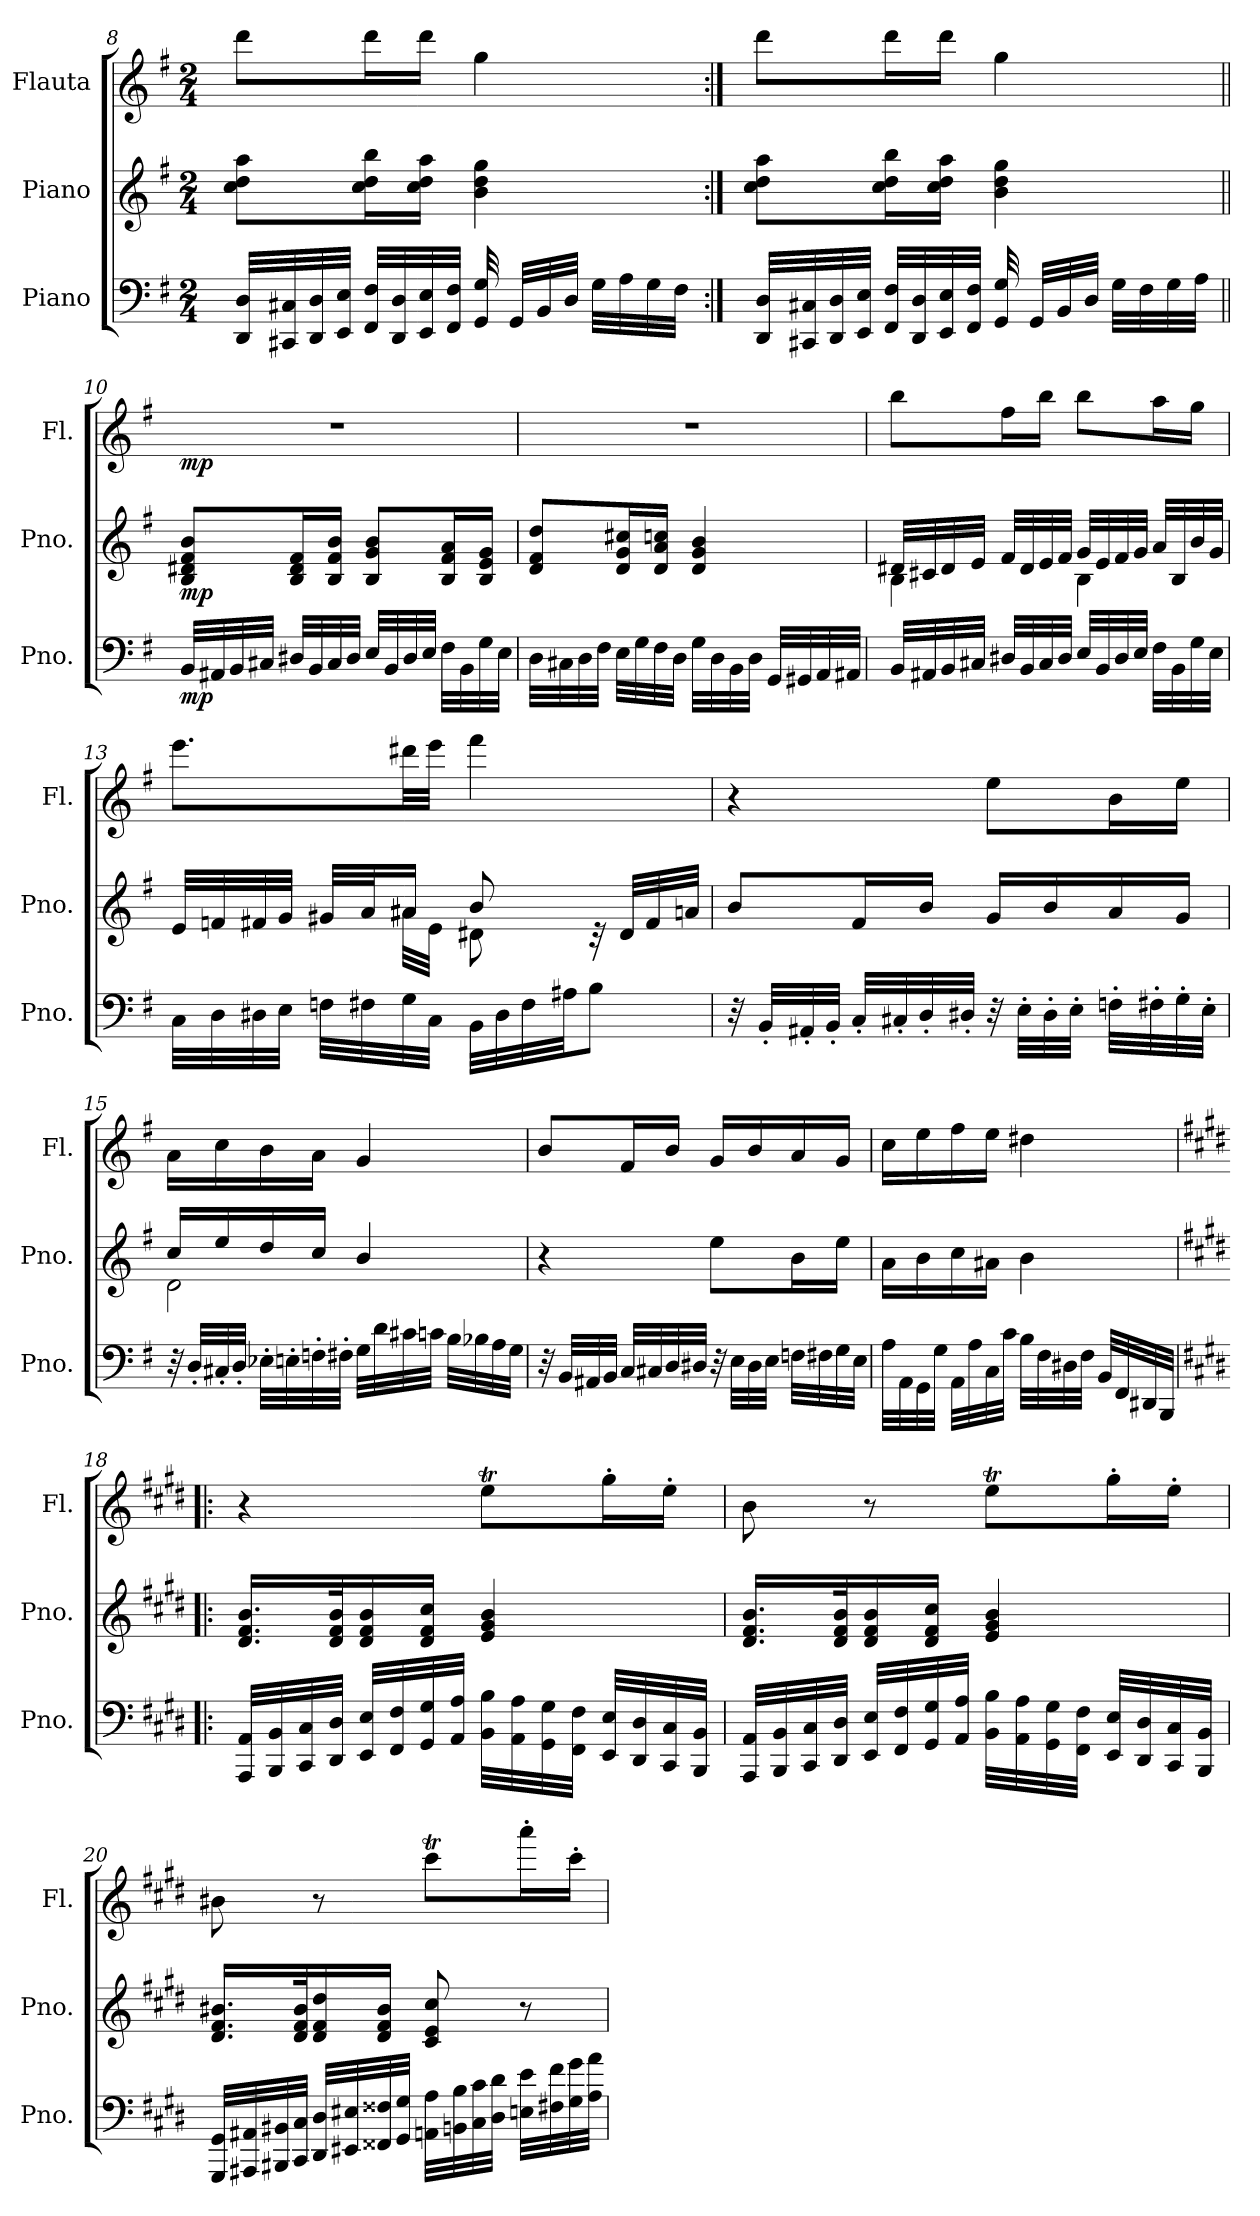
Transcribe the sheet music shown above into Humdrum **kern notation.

**kern	**dynam	**kern	**dynam	**kern	**dynam
*part3	*part3	*part2	*part2	*part1	*part1
*staff3	*staff3	*staff2	*staff2	*staff1	*staff1
*I"Piano	*	*I"Piano	*	*I"Flauta	*
*I'Pno.	*	*I'Pno.	*	*I'Fl.	*
*clefF4	*	*clefG2	*	*clefG2	*
*k[f#]	*	*k[f#]	*	*k[f#]	*
*M2/4	*	*M2/4	*	*M2/4	*
=8	=8	=8	=8	=8	=8
32DD/ 32D/LLL	.	8cc\ 8dd\ 8aa\L	.	8ddd\L	.
32CC#X/ 32C#X/	.	.	.	.	.
32DD/ 32D/	.	.	.	.	.
32EE/ 32E/JJJ	.	.	.	.	.
32FF#/ 32F#/LLL	.	16cc\ 16dd\ 16bb\L	.	16ddd\L	.
32DD/ 32D/	.	.	.	.	.
32EE/ 32E/	.	16cc\ 16dd\ 16aa\JJ	.	16ddd\JJ	.
32FF#/ 32F#/JJJ	.	.	.	.	.
32GG/ 32G/	.	4b\ 4dd\ 4gg\	.	4gg\	.
32GG/LLL	.	.	.	.	.
32BB/	.	.	.	.	.
32D/JJJ	.	.	.	.	.
32G\LLL	.	.	.	.	.
32A\	.	.	.	.	.
32G\	.	.	.	.	.
32F#\JJJ	.	.	.	.	.
!!LO:LB:g=z
=9:|!	=9:|!	=9:|!	=9:|!	=9:|!	=9:|!
32DD/ 32D/LLL	.	8cc\ 8dd\ 8aa\L	.	8ddd\L	.
32CC#X/ 32C#X/	.	.	.	.	.
32DD/ 32D/	.	.	.	.	.
32EE/ 32E/JJJ	.	.	.	.	.
32FF#/ 32F#/LLL	.	16cc\ 16dd\ 16bb\L	.	16ddd\L	.
32DD/ 32D/	.	.	.	.	.
32EE/ 32E/	.	16cc\ 16dd\ 16aa\JJ	.	16ddd\JJ	.
32FF#/ 32F#/JJJ	.	.	.	.	.
32GG/ 32G/	.	4b\ 4dd\ 4gg\	.	4gg\	.
32GG/LLL	.	.	.	.	.
32BB/	.	.	.	.	.
32D/JJJ	.	.	.	.	.
32G\LLL	.	.	.	.	.
32F#\	.	.	.	.	.
32G\	.	.	.	.	.
32A\JJJ	.	.	.	.	.
=10||	=10||	=10||	=10||	=10||	=10||
!	!LO:DY:b	!	!LO:DY:b	!	!LO:DY:b
32BB/LLL	mp	8B/ 8d#X/ 8f#/ 8b/L	mp	2r	mp
32AA#X/	.	.	.	.	.
32BB/	.	.	.	.	.
32C#X/JJJ	.	.	.	.	.
32D#X/LLL	.	16B/ 16d#/ 16f#/L	.	.	.
32BB/	.	.	.	.	.
32C#/	.	16B/ 16f#/ 16b/JJ	.	.	.
32D#/JJJ	.	.	.	.	.
32E/LLL	.	8B/ 8g/ 8b/L	.	.	.
32BB/	.	.	.	.	.
32D#/	.	.	.	.	.
32E/JJJ	.	.	.	.	.
32F#\LLL	.	16B/ 16f#/ 16a/L	.	.	.
32BB\	.	.	.	.	.
32G\	.	16B/ 16e/ 16g/JJ	.	.	.
32E\JJJ	.	.	.	.	.
!!LO:LB:g=z
=11	=11	=11	=11	=11	=11
32D\LLL	.	8d/ 8f#/ 8dd/L	.	2r	.
32C#X\	.	.	.	.	.
32D\	.	.	.	.	.
32F#\JJJ	.	.	.	.	.
32E\LLL	.	16d/ 16g/ 16cc#X/L	.	.	.
32G\	.	.	.	.	.
32F#\	.	16d/ 16a/ 16ccn/JJ	.	.	.
32D\JJJ	.	.	.	.	.
32G\LLL	.	4d/ 4g/ 4b/	.	.	.
32D\	.	.	.	.	.
32BB\	.	.	.	.	.
32D\JJJ	.	.	.	.	.
32GG/LLL	.	.	.	.	.
32GG#X/	.	.	.	.	.
32AA/	.	.	.	.	.
32AA#X/JJJ	.	.	.	.	.
=12	=12	=12	=12	=12	=12
*	*	*^	*	*	*
32BB/LLL	.	32d#X/LLL	4B\	.	8bb\L	.
32AA#X/	.	32c#X/	.	.	.	.
32BB/	.	32d#/	.	.	.	.
32C#X/JJJ	.	32e/JJJ	.	.	.	.
32D#X/LLL	.	32f#/LLL	.	.	16ff#\L	.
32BB/	.	32d#/	.	.	.	.
32C#/	.	32e/	.	.	16bb\JJ	.
32D#/JJJ	.	32f#/JJJ	.	.	.	.
32E/LLL	.	32g/LLL	4B\	.	8bb\L	.
32BB/	.	32e/	.	.	.	.
32D#/	.	32f#/	.	.	.	.
32E/JJJ	.	32g/JJJ	.	.	.	.
32F#\LLL	.	32a/LLL	.	.	16aa\L	.
32BB\	.	32B/	.	.	.	.
32G\	.	32b/	.	.	16gg\JJ	.
32E\JJJ	.	32g/JJJ	.	.	.	.
!!LO:PB:g=z
=13	=13	=13	=13	=13	=13	=13
32C\LLL	.	32e/LLL	8.ryy	.	8.eee\L	.
32D\	.	32fn/	.	.	.	.
32D#X\	.	32f#X/	.	.	.	.
32E\JJJ	.	32g/JJJ	.	.	.	.
32Fn\LLL	.	32g#X/LLL	.	.	.	.
32F#X\	.	32a/J	.	.	.	.
32G\	.	16a#X/JJ	32a#\LLL	.	32ddd#X\LL	.
32C\JJJ	.	.	32e\JJJ	.	32eee\JJJ	.
32BB\LLL	.	8b/	8d#X\	.	4fff#\	.
32D#\	.	.	.	.	.	.
32F#\	.	.	.	.	.	.
32A#X\JJ	.	.	.	.	.	.
8B\J	.	32rc	8ryy	.	.	.
.	.	32d#/LLL	.	.	.	.
.	.	32f#/	.	.	.	.
.	.	32an/JJJ	.	.	.	.
*	*	*v	*v	*	*	*
=14	=14	=14	=14	=14	=14
32r	.	8b/L	.	4r	.
32BB'/LLL	.	.	.	.	.
32AA#X'/	.	.	.	.	.
32BB'/JJJ	.	.	.	.	.
32C'/LLL	.	16f#/L	.	.	.
32C#X'/	.	.	.	.	.
32D'/	.	16b/JJ	.	.	.
32D#X'/JJJ	.	.	.	.	.
32r	.	16g/LL	.	8ee\L	.
32E'\LLL	.	.	.	.	.
32D#'\	.	16b/	.	.	.
32E'\JJJ	.	.	.	.	.
32Fn'\LLL	.	16a/	.	16b\L	.
32F#X'\	.	.	.	.	.
32G'\	.	16g/JJ	.	16ee\JJ	.
32E'\JJJ	.	.	.	.	.
!!LO:LB:g=z
=15	=15	=15	=15	=15	=15
*	*	*^	*	*	*
32r	.	16cc/LL	2d\	.	16a\LL	.
32D'/LLL	.	.	.	.	.	.
32C#X'/	.	16ee/	.	.	16cc\	.
32D'/JJJ	.	.	.	.	.	.
32E-X'\LLL	.	16dd/	.	.	16b\	.
32En'\	.	.	.	.	.	.
32Fn'\	.	16cc/JJ	.	.	16a\JJ	.
32F#X'\JJJ	.	.	.	.	.	.
32G\LLL	.	4b/	.	.	4g/	.
32d\	.	.	.	.	.	.
32c#X\	.	.	.	.	.	.
32cn\JJJ	.	.	.	.	.	.
32B\LLL	.	.	.	.	.	.
32B-X\	.	.	.	.	.	.
32A\	.	.	.	.	.	.
32G\JJJ	.	.	.	.	.	.
*	*	*v	*v	*	*	*
=16	=16	=16	=16	=16	=16
32r	.	4r	.	8b/L	.
32BB/LLL	.	.	.	.	.
32AA#X/	.	.	.	.	.
32BB/JJJ	.	.	.	.	.
32C/LLL	.	.	.	16f#/L	.
32C#X/	.	.	.	.	.
32D/	.	.	.	16b/JJ	.
32D#X/JJJ	.	.	.	.	.
32r	.	8ee\L	.	16g/LL	.
32E\LLL	.	.	.	.	.
32D#\	.	.	.	16b/	.
32E\JJJ	.	.	.	.	.
32Fn\LLL	.	16b\L	.	16a/	.
32F#X\	.	.	.	.	.
32G\	.	16ee\JJ	.	16g/JJ	.
32E\JJJ	.	.	.	.	.
!!LO:LB:g=z
=17	=17	=17	=17	=17	=17
32A\LLL	.	16a\LL	.	16cc\LL	.
32AA\	.	.	.	.	.
32GG\	.	16b\	.	16ee\	.
32G\JJJ	.	.	.	.	.
32AA\LLL	.	16cc\	.	16ff#\	.
32A\	.	.	.	.	.
32C\	.	16a#X\JJ	.	16ee\JJ	.
32c\JJJ	.	.	.	.	.
32B\LLL	.	4b\	.	4dd#X\	.
32F#\	.	.	.	.	.
32D#X\	.	.	.	.	.
32F#\JJJ	.	.	.	.	.
32BB/LLL	.	.	.	.	.
32FF#/	.	.	.	.	.
32DD#X/	.	.	.	.	.
32BBB/JJJ	.	.	.	.	.
=18!|:	=18!|:	=18!|:	=18!|:	=18!|:	=18!|:
*k[f#c#g#d#]	*	*k[f#c#g#d#]	*	*k[f#c#g#d#]	*
32AAA/ 32AA/LLL	.	16.d#/ 16.f#/ 16.b/LL	.	4r	.
32BBB/ 32BB/	.	.	.	.	.
32CC#/ 32C#/	.	.	.	.	.
32DD#/ 32D#/JJJ	.	32d#/ 32f#/ 32b/K	.	.	.
32EE/ 32E/LLL	.	16d#/ 16f#/ 16b/	.	.	.
32FF#/ 32F#/	.	.	.	.	.
32GG#/ 32G#/	.	16d#/ 16f#/ 16cc#/JJ	.	.	.
32AA/ 32A/JJJ	.	.	.	.	.
32BB\ 32B\LLL	.	4e/ 4g#/ 4b/	.	8eeT\L	.
32AA\ 32A\	.	.	.	.	.
32GG#\ 32G#\	.	.	.	.	.
32FF#\ 32F#\JJJ	.	.	.	.	.
32EE/ 32E/LLL	.	.	.	16gg#'\L	.
32DD#/ 32D#/	.	.	.	.	.
32CC#/ 32C#/	.	.	.	16ee'\JJ	.
32BBB/ 32BB/JJJ	.	.	.	.	.
!!LO:PB:g=z
=19	=19	=19	=19	=19	=19
32AAA/ 32AA/LLL	.	16.d#/ 16.f#/ 16.b/LL	.	8b\	.
32BBB/ 32BB/	.	.	.	.	.
32CC#/ 32C#/	.	.	.	.	.
32DD#/ 32D#/JJJ	.	32d#/ 32f#/ 32b/K	.	.	.
32EE/ 32E/LLL	.	16d#/ 16f#/ 16b/	.	8r	.
32FF#/ 32F#/	.	.	.	.	.
32GG#/ 32G#/	.	16d#/ 16f#/ 16cc#/JJ	.	.	.
32AA/ 32A/JJJ	.	.	.	.	.
32BB\ 32B\LLL	.	4e/ 4g#/ 4b/	.	8eeT\L	.
32AA\ 32A\	.	.	.	.	.
32GG#\ 32G#\	.	.	.	.	.
32FF#\ 32F#\JJJ	.	.	.	.	.
32EE/ 32E/LLL	.	.	.	16gg#'\L	.
32DD#/ 32D#/	.	.	.	.	.
32CC#/ 32C#/	.	.	.	16ee'\JJ	.
32BBB/ 32BB/JJJ	.	.	.	.	.
=20	=20	=20	=20	=20	=20
32GGG#/ 32GG#/LLL	.	16.d#/ 16.f#/ 16.b#X/LL	.	8b#X\	.
32AAA#X/ 32AA#X/	.	.	.	.	.
32BBB#X/ 32BB#X/	.	.	.	.	.
32CC#/ 32C#/JJJ	.	32d#/ 32f#/ 32b#/K	.	.	.
32DD#/ 32D#/LLL	.	16d#/ 16f#/ 16dd#/	.	8r	.
32EE#X/ 32E#X/	.	.	.	.	.
32FF##X/ 32F##X/	.	16d#/ 16f#/ 16b#/JJ	.	.	.
32GG#/ 32G#/JJJ	.	.	.	.	.
32AAn\ 32A\LLL	.	8c#/ 8e/ 8cc#/	.	8ccc#T\L	.
32BBn\ 32B\	.	.	.	.	.
32C#\ 32c#\	.	.	.	.	.
32D#\ 32d#\JJJ	.	.	.	.	.
32En\ 32e\LLL	.	8r	.	16aaa'\L	.
32F#X\ 32f#\	.	.	.	.	.
32G#\ 32g#\	.	.	.	16ccc#'\JJ	.
32A\ 32a\JJJ	.	.	.	.	.
=	=	=	=	=	=
*-	*-	*-	*-	*-	*-
